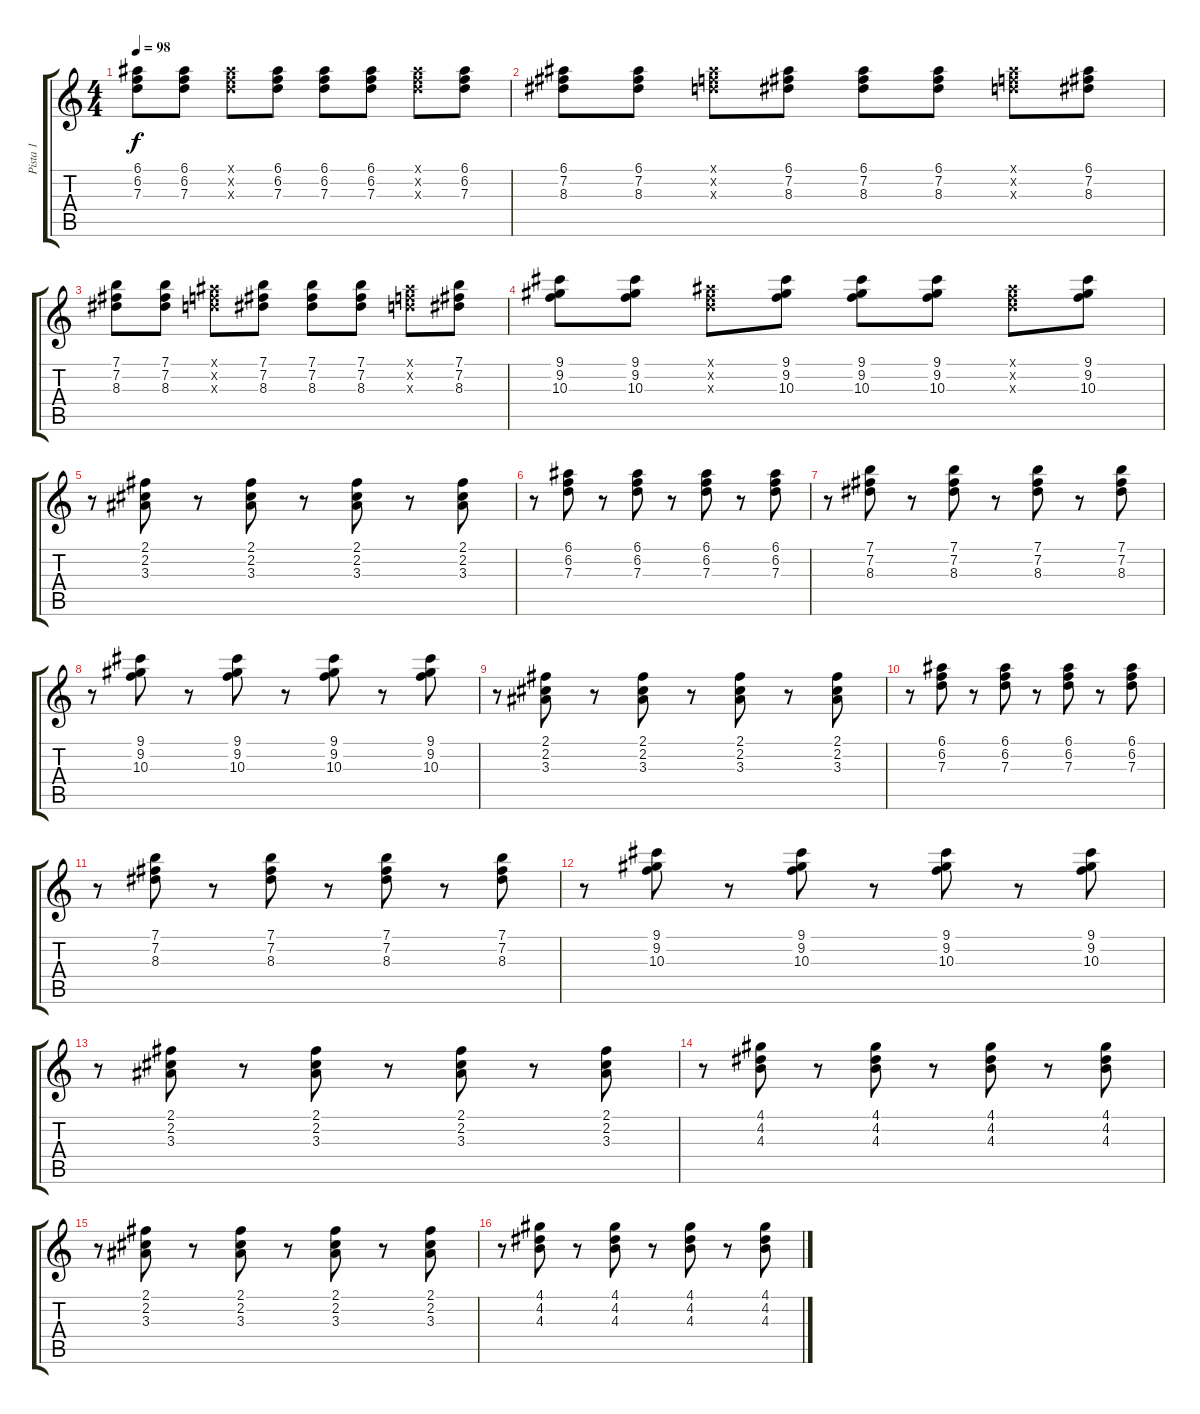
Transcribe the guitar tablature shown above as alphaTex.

\track ("Pista 1" "Pista 1") {instrument distortionguitar}
\staff {score tabs}
\tuning (E4 B3 G3 D3 A2 E2) {hide}
\ts (4 4)
\tempo 98
\clef g2
\ks c
(6.1 6.2 7.3).8{dy f} (6.1 6.2 7.3).8 (6.1{x} 6.2{x} 7.3{x}).8 (6.1 6.2 7.3).8 (6.1 6.2 7.3).8 (6.1 6.2 7.3).8 (6.1{x} 6.2{x} 7.3{x}).8 (6.1 6.2 7.3).8 |
(6.1 7.2 8.3).8 (6.1 7.2 8.3).8 (6.1{x} 6.2{x} 7.3{x}).8 (6.1 7.2 8.3).8 (6.1 7.2 8.3).8 (6.1 7.2 8.3).8 (6.1{x} 6.2{x} 7.3{x}).8 (6.1 7.2 8.3).8 |
(7.1 7.2 8.3).8 (7.1 7.2 8.3).8 (6.1{x} 6.2{x} 7.3{x}).8 (7.1 7.2 8.3).8 (7.1 7.2 8.3).8 (7.1 7.2 8.3).8 (6.1{x} 6.2{x} 7.3{x}).8 (7.1 7.2 8.3).8 |
(9.1 9.2 10.3).8 (9.1 9.2 10.3).8 (6.1{x} 6.2{x} 7.3{x}).8 (9.1 9.2 10.3).8 (9.1 9.2 10.3).8 (9.1 9.2 10.3).8 (6.1{x} 6.2{x} 7.3{x}).8 (9.1 9.2 10.3).8 |
r.8 (2.1 2.2 3.3).8 r.8 (2.1 2.2 3.3).8 r.8 (2.1 2.2 3.3).8 r.8 (2.1 2.2 3.3).8 |
r.8 (6.1 6.2 7.3).8 r.8 (6.1 6.2 7.3).8 r.8 (6.1 6.2 7.3).8 r.8 (6.1 6.2 7.3).8 |
r.8 (7.1 7.2 8.3).8 r.8 (7.1 7.2 8.3).8 r.8 (7.1 7.2 8.3).8 r.8 (7.1 7.2 8.3).8 |
r.8 (9.1 9.2 10.3).8 r.8 (9.1 9.2 10.3).8 r.8 (9.1 9.2 10.3).8 r.8 (9.1 9.2 10.3).8 |
r.8 (2.1 2.2 3.3).8 r.8 (2.1 2.2 3.3).8 r.8 (2.1 2.2 3.3).8 r.8 (2.1 2.2 3.3).8 |
r.8 (6.1 6.2 7.3).8 r.8 (6.1 6.2 7.3).8 r.8 (6.1 6.2 7.3).8 r.8 (6.1 6.2 7.3).8 |
r.8 (7.1 7.2 8.3).8 r.8 (7.1 7.2 8.3).8 r.8 (7.1 7.2 8.3).8 r.8 (7.1 7.2 8.3).8 |
r.8 (9.1 9.2 10.3).8 r.8 (9.1 9.2 10.3).8 r.8 (9.1 9.2 10.3).8 r.8 (9.1 9.2 10.3).8 |
r.8 (2.1 2.2 3.3).8 r.8 (2.1 2.2 3.3).8 r.8 (2.1 2.2 3.3).8 r.8 (2.1 2.2 3.3).8 |
r.8 (4.1 4.2 4.3).8 r.8 (4.1 4.2 4.3).8 r.8 (4.1 4.2 4.3).8 r.8 (4.1 4.2 4.3).8 |
r.8 (2.1 2.2 3.3).8 r.8 (2.1 2.2 3.3).8 r.8 (2.1 2.2 3.3).8 r.8 (2.1 2.2 3.3).8 |
r.8 (4.1 4.2 4.3).8 r.8 (4.1 4.2 4.3).8 r.8 (4.1 4.2 4.3).8 r.8 (4.1 4.2 4.3).8
